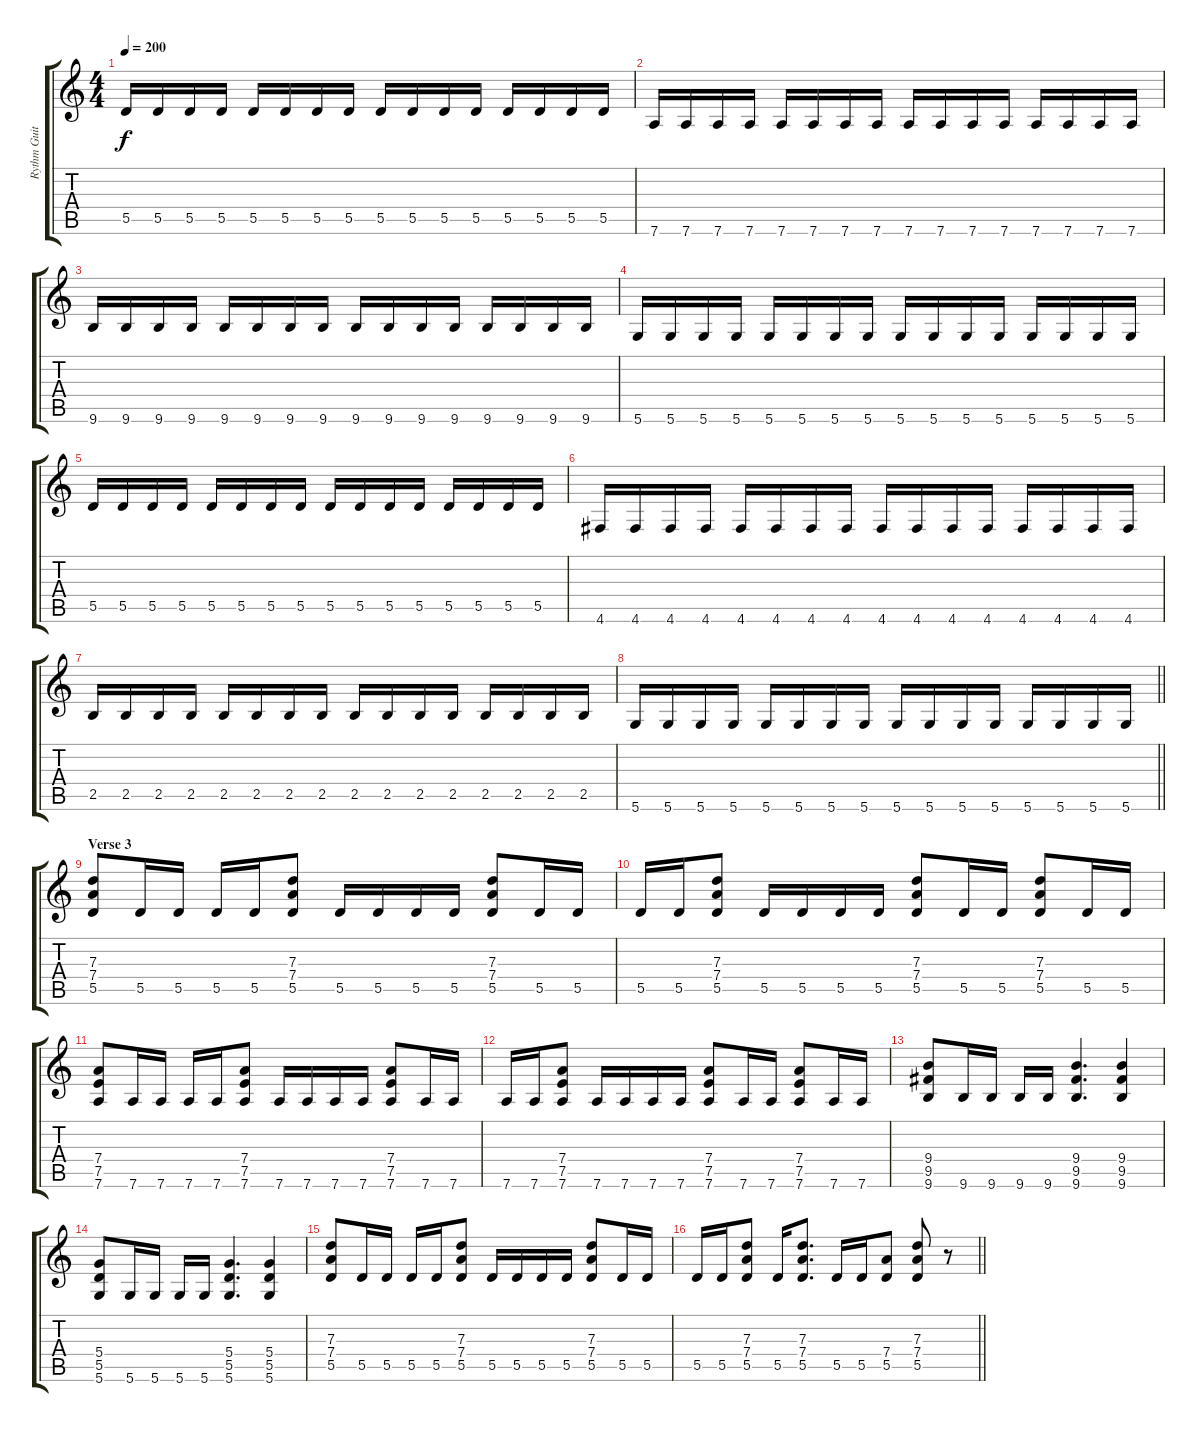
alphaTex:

\track ("Rythm Guitar" "Rythm Guit") {instrument distortionguitar}
\staff {score tabs}
\tuning (E4 B3 G3 D3 A2 D2) {hide}
\ts (4 4)
\tempo 200
\clef g2
\ks c
5.5.16{dy f} 5.5.16 5.5.16 5.5.16 5.5.16 5.5.16 5.5.16 5.5.16 5.5.16 5.5.16 5.5.16 5.5.16 5.5.16 5.5.16 5.5.16 5.5.16 |
7.6.16 7.6.16 7.6.16 7.6.16 7.6.16 7.6.16 7.6.16 7.6.16 7.6.16 7.6.16 7.6.16 7.6.16 7.6.16 7.6.16 7.6.16 7.6.16 |
9.6.16 9.6.16 9.6.16 9.6.16 9.6.16 9.6.16 9.6.16 9.6.16 9.6.16 9.6.16 9.6.16 9.6.16 9.6.16 9.6.16 9.6.16 9.6.16 |
5.6.16 5.6.16 5.6.16 5.6.16 5.6.16 5.6.16 5.6.16 5.6.16 5.6.16 5.6.16 5.6.16 5.6.16 5.6.16 5.6.16 5.6.16 5.6.16 |
5.5.16 5.5.16 5.5.16 5.5.16 5.5.16 5.5.16 5.5.16 5.5.16 5.5.16 5.5.16 5.5.16 5.5.16 5.5.16 5.5.16 5.5.16 5.5.16 |
4.6.16 4.6.16 4.6.16 4.6.16 4.6.16 4.6.16 4.6.16 4.6.16 4.6.16 4.6.16 4.6.16 4.6.16 4.6.16 4.6.16 4.6.16 4.6.16 |
2.5.16 2.5.16 2.5.16 2.5.16 2.5.16 2.5.16 2.5.16 2.5.16 2.5.16 2.5.16 2.5.16 2.5.16 2.5.16 2.5.16 2.5.16 2.5.16 |
\barLineRight lightlight
5.6.16 5.6.16 5.6.16 5.6.16 5.6.16 5.6.16 5.6.16 5.6.16 5.6.16 5.6.16 5.6.16 5.6.16 5.6.16 5.6.16 5.6.16 5.6.16 |
\section ("" "Verse 3")
(7.3 7.4 5.5).8 5.5.16 5.5.16 5.5.16 5.5.16 (7.3 7.4 5.5).8 5.5.16 5.5.16 5.5.16 5.5.16 (7.3 7.4 5.5).8 5.5.16 5.5.16 |
5.5.16 5.5.16 (7.3 7.4 5.5).8 5.5.16 5.5.16 5.5.16 5.5.16 (7.3 7.4 5.5).8 5.5.16 5.5.16 (7.3 7.4 5.5).8 5.5.16 5.5.16 |
(7.4 7.5 7.6).8 7.6.16 7.6.16 7.6.16 7.6.16 (7.4 7.5 7.6).8 7.6.16 7.6.16 7.6.16 7.6.16 (7.4 7.5 7.6).8 7.6.16 7.6.16 |
7.6.16 7.6.16 (7.4 7.5 7.6).8 7.6.16 7.6.16 7.6.16 7.6.16 (7.4 7.5 7.6).8 7.6.16 7.6.16 (7.4 7.5 7.6).8 7.6.16 7.6.16 |
(9.4 9.5 9.6).8 9.6.16 9.6.16 9.6.16 9.6.16 (9.4 9.5 9.6).4{d} (9.4 9.5 9.6).4 |
(5.4 5.5 5.6).8 5.6.16 5.6.16 5.6.16 5.6.16 (5.4 5.5 5.6).4{d} (5.4 5.5 5.6).4 |
(7.3 7.4 5.5).8 5.5.16 5.5.16 5.5.16 5.5.16 (7.3 7.4 5.5).8 5.5.16 5.5.16 5.5.16 5.5.16 (7.3 7.4 5.5).8 5.5.16 5.5.16 |
\barLineRight lightlight
5.5.16 5.5.16 (7.3 7.4 5.5).8 5.5.16 (7.3 7.4 5.5).8{d} 5.5.16 5.5.16 (7.4 5.5).8 (7.3 7.4 5.5).8 r.8
